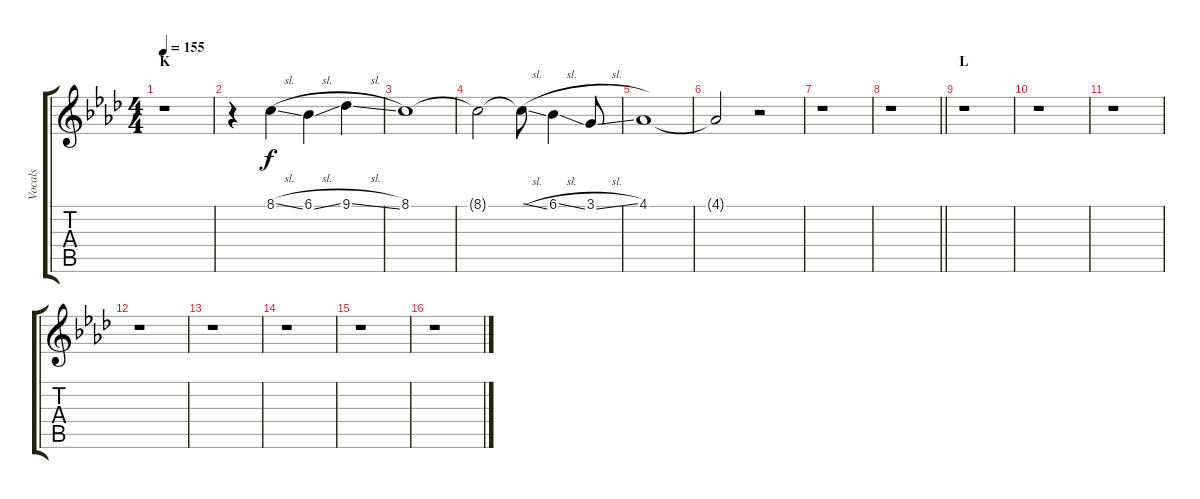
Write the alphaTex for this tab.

\track ("Vocals" "Vocals") {instrument voiceoohs}
\staff {score tabs}
\tuning (E4 B3 G3 D3 A2 E2) {hide}
\ts (4 4)
\section ("" "K")
\tempo 155
\clef g2
\ks ab
r.1{dy fff} |
r.4 8.1{sl}.4{dy f} 6.1{sl}.4 9.1{sl}.4 |
8.1.1 |
8.1{t}.2 8.1{sl t}.8 6.1{sl}.4 3.1{sl}.8 |
4.1.1 |
4.1{t}.2 r.2 |
r.1 |
\barLineRight lightlight
r.1 |
\section ("" "L")
r.1 |
r.1 |
r.1 |
r.1 |
r.1 |
r.1 |
r.1 |
r.1
